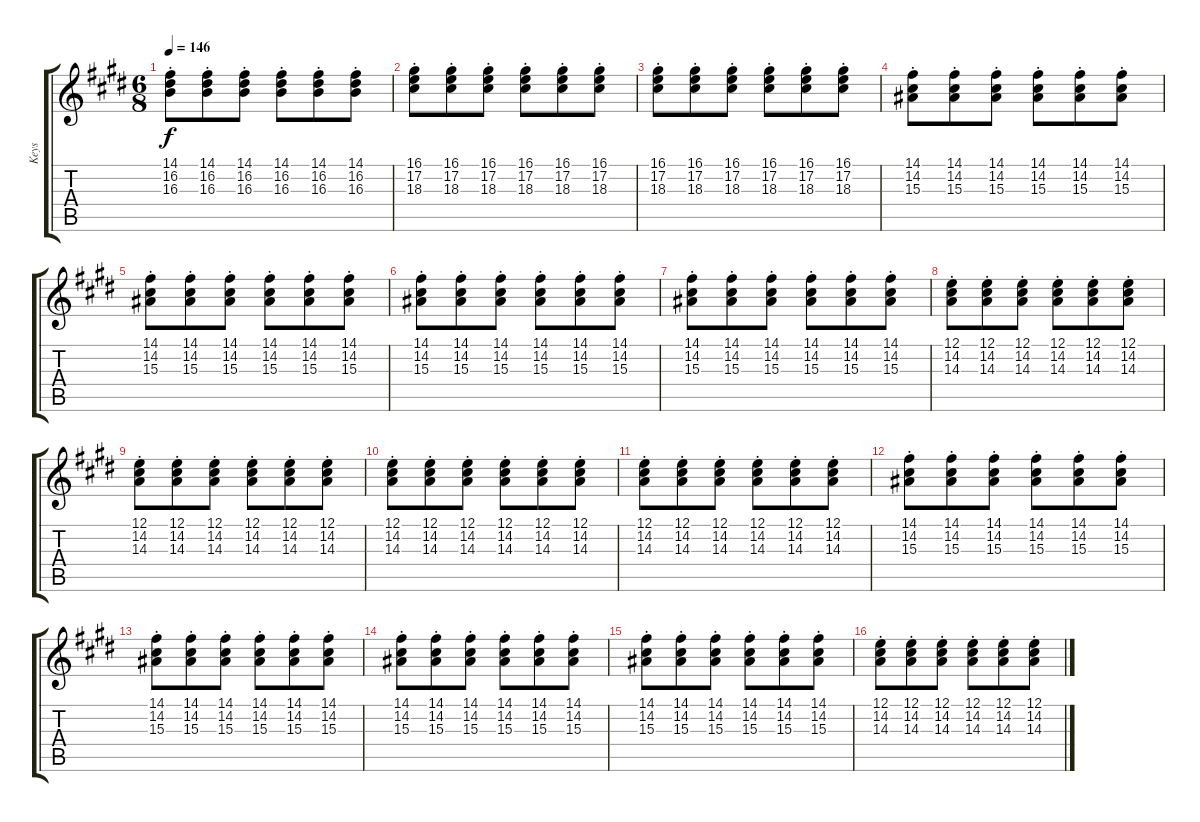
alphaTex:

\track ("Keys" "Keys") {instrument honkytonkpiano}
\staff {score tabs}
\tuning (E4 B3 G3 D3 A2 E2) {hide}
\ts (6 8)
\tempo 146
\clef g2
\ks e
(14.1{st} 16.2{st} 16.3{st}).8{dy f} (14.1{st} 16.2{st} 16.3{st}).8 (14.1{st} 16.2{st} 16.3{st}).8 (14.1{st} 16.2{st} 16.3{st}).8 (14.1{st} 16.2{st} 16.3{st}).8 (14.1{st} 16.2{st} 16.3{st}).8 |
(16.1{st} 17.2{st} 18.3{st}).8 (16.1{st} 17.2{st} 18.3{st}).8 (16.1{st} 17.2{st} 18.3{st}).8 (16.1{st} 17.2{st} 18.3{st}).8 (16.1{st} 17.2{st} 18.3{st}).8 (16.1{st} 17.2{st} 18.3{st}).8 |
(16.1{st} 17.2{st} 18.3{st}).8 (16.1{st} 17.2{st} 18.3{st}).8 (16.1{st} 17.2{st} 18.3{st}).8 (16.1{st} 17.2{st} 18.3{st}).8 (16.1{st} 17.2{st} 18.3{st}).8 (16.1{st} 17.2{st} 18.3{st}).8 |
(14.1{st} 14.2{st} 15.3{st}).8 (14.1{st} 14.2{st} 15.3{st}).8 (14.1{st} 14.2{st} 15.3{st}).8 (14.1{st} 14.2{st} 15.3{st}).8 (14.1{st} 14.2{st} 15.3{st}).8 (14.1{st} 14.2{st} 15.3{st}).8 |
(14.1{st} 14.2{st} 15.3{st}).8 (14.1{st} 14.2{st} 15.3{st}).8 (14.1{st} 14.2{st} 15.3{st}).8 (14.1{st} 14.2{st} 15.3{st}).8 (14.1{st} 14.2{st} 15.3{st}).8 (14.1{st} 14.2{st} 15.3{st}).8 |
(14.1{st} 14.2{st} 15.3{st}).8 (14.1{st} 14.2{st} 15.3{st}).8 (14.1{st} 14.2{st} 15.3{st}).8 (14.1{st} 14.2{st} 15.3{st}).8 (14.1{st} 14.2{st} 15.3{st}).8 (14.1{st} 14.2{st} 15.3{st}).8 |
(14.1{st} 14.2{st} 15.3{st}).8 (14.1{st} 14.2{st} 15.3{st}).8 (14.1{st} 14.2{st} 15.3{st}).8 (14.1{st} 14.2{st} 15.3{st}).8 (14.1{st} 14.2{st} 15.3{st}).8 (14.1{st} 14.2{st} 15.3{st}).8 |
(12.1{st} 14.2{st} 14.3{st}).8 (12.1{st} 14.2{st} 14.3{st}).8 (12.1{st} 14.2{st} 14.3{st}).8 (12.1{st} 14.2{st} 14.3{st}).8 (12.1{st} 14.2{st} 14.3{st}).8 (12.1{st} 14.2{st} 14.3{st}).8 |
(12.1{st} 14.2{st} 14.3{st}).8 (12.1{st} 14.2{st} 14.3{st}).8 (12.1{st} 14.2{st} 14.3{st}).8 (12.1{st} 14.2{st} 14.3{st}).8 (12.1{st} 14.2{st} 14.3{st}).8 (12.1{st} 14.2{st} 14.3{st}).8 |
(12.1{st} 14.2{st} 14.3{st}).8 (12.1{st} 14.2{st} 14.3{st}).8 (12.1{st} 14.2{st} 14.3{st}).8 (12.1{st} 14.2{st} 14.3{st}).8 (12.1{st} 14.2{st} 14.3{st}).8 (12.1{st} 14.2{st} 14.3{st}).8 |
(12.1{st} 14.2{st} 14.3{st}).8 (12.1{st} 14.2{st} 14.3{st}).8 (12.1{st} 14.2{st} 14.3{st}).8 (12.1{st} 14.2{st} 14.3{st}).8 (12.1{st} 14.2{st} 14.3{st}).8 (12.1{st} 14.2{st} 14.3{st}).8 |
(14.1{st} 14.2{st} 15.3{st}).8 (14.1{st} 14.2{st} 15.3{st}).8 (14.1{st} 14.2{st} 15.3{st}).8 (14.1{st} 14.2{st} 15.3{st}).8 (14.1{st} 14.2{st} 15.3{st}).8 (14.1{st} 14.2{st} 15.3{st}).8 |
(14.1{st} 14.2{st} 15.3{st}).8 (14.1{st} 14.2{st} 15.3{st}).8 (14.1{st} 14.2{st} 15.3{st}).8 (14.1{st} 14.2{st} 15.3{st}).8 (14.1{st} 14.2{st} 15.3{st}).8 (14.1{st} 14.2{st} 15.3{st}).8 |
(14.1{st} 14.2{st} 15.3{st}).8 (14.1{st} 14.2{st} 15.3{st}).8 (14.1{st} 14.2{st} 15.3{st}).8 (14.1{st} 14.2{st} 15.3{st}).8 (14.1{st} 14.2{st} 15.3{st}).8 (14.1{st} 14.2{st} 15.3{st}).8 |
(14.1{st} 14.2{st} 15.3{st}).8 (14.1{st} 14.2{st} 15.3{st}).8 (14.1{st} 14.2{st} 15.3{st}).8 (14.1{st} 14.2{st} 15.3{st}).8 (14.1{st} 14.2{st} 15.3{st}).8 (14.1{st} 14.2{st} 15.3{st}).8 |
(12.1{st} 14.2{st} 14.3{st}).8 (12.1{st} 14.2{st} 14.3{st}).8 (12.1{st} 14.2{st} 14.3{st}).8 (12.1{st} 14.2{st} 14.3{st}).8 (12.1{st} 14.2{st} 14.3{st}).8 (12.1{st} 14.2{st} 14.3{st}).8
